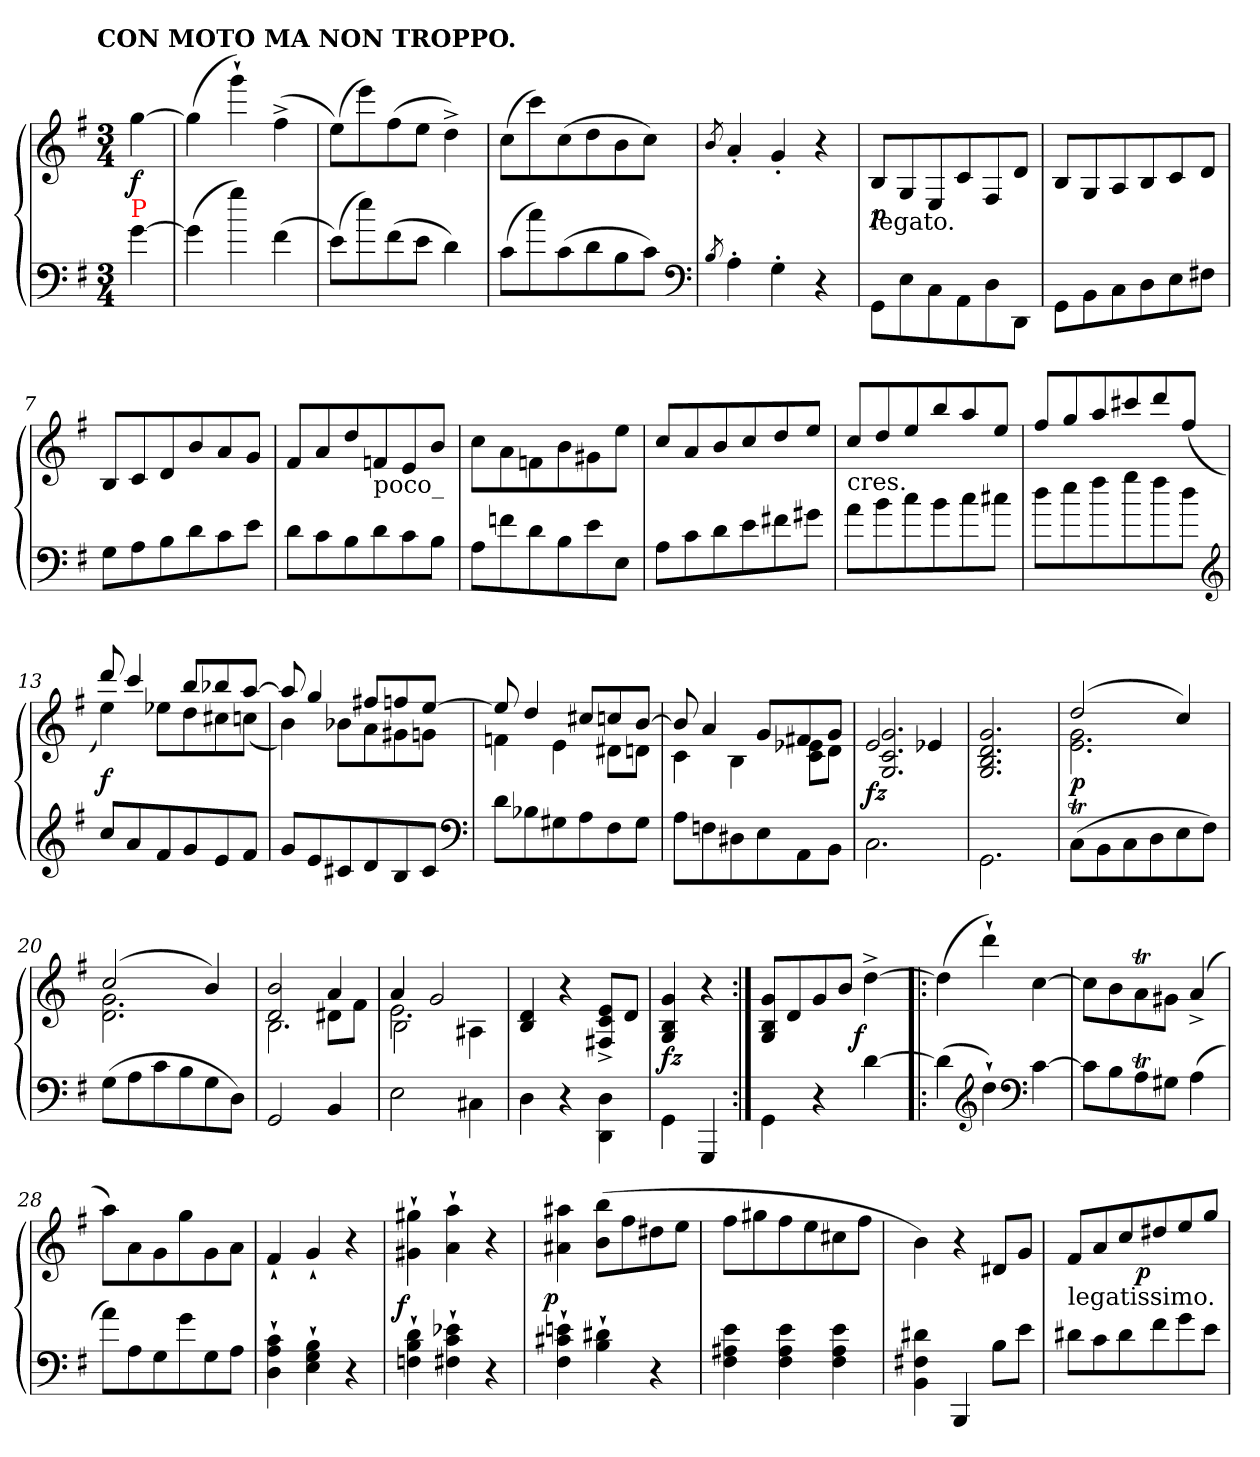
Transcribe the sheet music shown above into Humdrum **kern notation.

**kern	**kern	**dynam
*part1	*part1	*part1
*staff2	*staff1	*staff1/2
*clefF4	*clefG2	*
*k[f#]	*k[f#]	*
*G:	*G:	*
!!LO:TX:omd:t=CON MOTO MA NON TROPPO.
*M3/4	*M3/4	*
=	=	=
!LO:TX:a:color=red:t=P	!	!
[4g	[4gg	f
=1	=1	=1
(4g]	(>4gg]	.
4gg)	4ggg`>)	.
(<4f#	(>4ff#^<	.
=2	=2	=2
(<8eL)	(8eeL)	.
8ee)	8eee)	.
(<8f#	(>8ff#	.
8eJ	8eeJ	.
4d)	4dd^<)	.
=3	=3	=3
(<8cL	(>8ccL	.
8cc)	8ccc)	.
(<8c	(>8cc	.
8d	8dd	.
8B	8b	.
8cJ)	8ccJ)	.
*clefF4	*	*
=4	=4	=4
8qB/	8qb/	.
4A'>	4a'<	.
4G'>	4g'<	.
4r	4r	.
=5	=5	=5
!	!LO:TX:b:t=legato.	!
8GG\L	8B/L	p
8E\	8G/	.
8C\	8E/	.
8AA\	8c/	.
8D\	8F#/	.
8DD\J	8d/J	.
=6	=6	=6
8GG\L	8B/L	.
8BB\	8G/	.
8C\	8A/	.
8D\	8B/	.
8E\	8c/	.
8F#X\J	8d/J	.
=7	=7	=7
8GL	8BL	.
8A	8c	.
8B	8d	.
8d	8b	.
8c	8a	.
8eJ	8gJ	.
=8	=8	=8
8dL	8f#L	.
8c	8a	.
8B	8dd	.
!	!LO:TX:b:t=poco_	!
8d	8fn	.
8c	8e	.
8BJ	8bJ	.
=9	=9	=9
8AL	8ccL	.
8fn	8a	.
8d	8fn	.
8B	8b	.
8e	8g#X	.
8EJ	8eeJ	.
=10	=10	=10
8AL	8cc/L	.
8c\	8a/	.
8d\	8b/	.
8e\	8cc/	.
8f#X	8dd/	.
8g#XJ	8ee/J	.
=11	=11	=11
!	!LO:TX:c:t=cres.	!
8a\L	8cc/L	.
8b\	8dd/	.
8cc\	8ee/	.
8b\	8bb/	.
8cc\	8aa/	.
8cc#XJ	8ee/J	.
=12	=12	=12
8dd\L	8ff#/L	.
8ee\	8gg/	.
8ff#\	8aa/	.
8gg\	8ccc#X/	.
8ff#\	8ddd/	.
8dd\J	(>8ff#/J	.
*clefG2	*	*
=13	=13	=13
*	*^	*
8ccL	8ddd	4ee)	f
8a	4ccc	.	.
8f#	.	8ee-XL	.
8g	8bbL	8dd	.
8e	8bb-X	8cc#X	.
8f#J	[8aaJ	(<8ccnJ	.
=14	=14	=14	=14
8gL	8aa]	4b)	.
8e	4gg	.	.
8c#X	.	8b-XL	.
8d	8ff#XL	8a	.
8B	8ffn	8g#X	.
8c#J	[8eeJ	8gnJ	.
*clefF4	*	*	*
=15	=15	=15	=15
8dL	8ee]	4fn	.
8B-X	4dd	.	.
8G#X	.	4e	.
8A	8cc#XL	.	.
8F#	8ccn	8d#XL	.
8G#J	[8bJ	8dnJ	.
=16	=16	=16	=16
8AL	8b]	4c	.
8Fn	4a	.	.
8D#X	.	4B	.
8E	8gL	.	.
8AA	8f#X	8e-X 8cL	.
8BBJ	8gJ	8dJ	.
=17	=17	=17	=17
2.C\	2e	2.g/ 2.c/ 2.G/	fz
.	4e-X	.	.
*	*v	*v	*
=18	=18	=18
2.GG\	2.g/ 2.d/ 2.B/ 2.G/	.
=19	=19	=19
*	*^	*
(<8CTL	(>2dd	2.g 2.e	p
8BB	.	.	.
8C	.	.	.
8D	.	.	.
8E	4cc)	.	.
8F#J)	.	.	.
=20	=20	=20	=20
(8GL	(2cc	2.g 2.d	.
8A	.	.	.
8c	.	.	.
8B	.	.	.
8G	4b)	.	.
8DJ)	.	.	.
=21	=21	=21	=21
*	*	*^	*
2GG	2b 2d	2ryy	2.B\	.
4BB	4a	8d#XL	.	.
.	.	8f#J	.	.
=22	=22	=22	=22	=22
2E	4a	2.e	2B\	.
.	2g	.	.	.
4C#X\	.	.	4A#X\	.
*	*v	*v	*v	*
=23	=23	=23
4D	4d 4B	.
4r	4r	.
4D\ 4DD\	8e^> 8c^> 8F#X^>L	.
.	8dJ	.
=24	=24	=24
4GG\	4g/ 4B/ 4G/	fz
4GGG	4r	.
=25:|!	=25:|!	=25:|!
4GG\	8g/ 8B/ 8G/L	.
.	8d	.
4r	8g	.
.	8bJ	.
!	!	!LO:DY:rj
[4d	[4dd^<	f
=26!|:	=26!|:	=26!|:
(>4d]	(>4dd]	.
*clefG2	*	*
4dd`>)	4ddd`>)	.
*clefF4	*	*
[4c	[4cc	.
=27	=27	=27
8cL]	8cc\L]	.
8B	8b\	.
8AT	8aT\	.
8G#XJ	8g#X\J	.
(>4A	(>4a^</	.
=28	=28	=28
8aL)	8aaL)	.
8A	8a	.
8G	8g	.
8g	8gg	.
8G	8g	.
8AJ	8aJ	.
=29	=29	=29
4c`> 4A`> 4D`>	4f#`<	.
4B`> 4G`> 4E`>	4g`<	.
4r	4r	.
=30	=30	=30
!	!	!LO:DY:rj
4d`> 4B`> 4Fn`>	4gg#X`> 4g#X`>	f
4e-X`> 4c`> 4F#X`>	4aa`> 4a`>	.
4r	4r	.
=31	=31	=31
!	!	!LO:DY:rj
4en`> 4c#X`> 4F#`>	4aa#X 4a#X	p
4d#X`> 4B`>	(>8bb 8bL	.
.	8ff#	.
4r	8dd#X	.
.	8eeJ	.
=32	=32	=32
4e 4A#X 4F#	8ff#L	.
.	8gg#X	.
4e 4A# 4F#	8ff#	.
.	8ee	.
4e 4A# 4F#	8cc#X	.
.	8ff#J	.
=33	=33	=33
4d#X 4F#X 4BB	4b)	.
4BBB	4r	.
8BL	8d#XL	.
8eJ	8gJ	.
=34	=34	=34
*	*^	*
!LO:TX:a:t=legatissimo.	!	!	!
8d#XL	8f#L	4ryy	.
8c\	8a/	.	.
8d#\	8cc/	16ryy	.
.	.	4..ryy	p
8f#\	8dd#X/	.	.
8g\	8ee/	.	.
8e\J	8gg/J	.	.
*	*v	*v	*
=	=	=
*-	*-	*-
